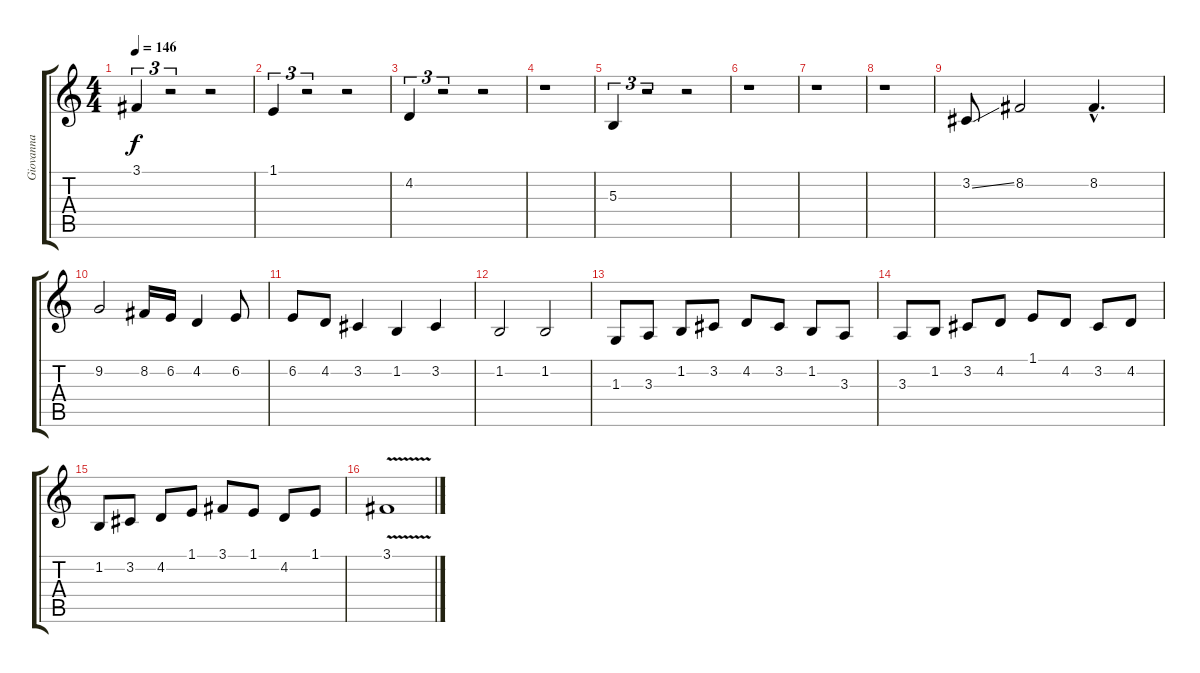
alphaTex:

\track ("Giovanna" "Giovanna") {instrument acousticgrandpiano}
\staff {score tabs}
\tuning (Eb4 Bb3 Gb3 Db3 Ab2 Eb2) {hide}
\ts (4 4)
\tempo 146
\clef g2
\ks c
3.1.4{tu (3 2) dy f} r.2{tu (3 2)} r.2 |
1.1.4{tu (3 2)} r.2{tu (3 2)} r.2 |
4.2.4{tu (3 2)} r.2{tu (3 2)} r.2 |
r.1 |
5.3.4{tu (3 2)} r.2{tu (3 2)} r.2 |
r.1 |
r.1 |
r.1 |
3.2{ss}.8 8.2.2 8.2{hac}.4{d} |
9.2.2 8.2.16 6.2.16 4.2.4 6.2.8 |
6.2.8 4.2.8 3.2.4 1.2.4 3.2.4 |
1.2.2 1.2.2 |
1.3.8 3.3.8 1.2.8 3.2.8 4.2.8 3.2.8 1.2.8 3.3.8 |
3.3.8 1.2.8 3.2.8 4.2.8 1.1.8 4.2.8 3.2.8 4.2.8 |
1.2.8 3.2.8 4.2.8 1.1.8 3.1.8 1.1.8 4.2.8 1.1.8 |
3.1{v}.1
